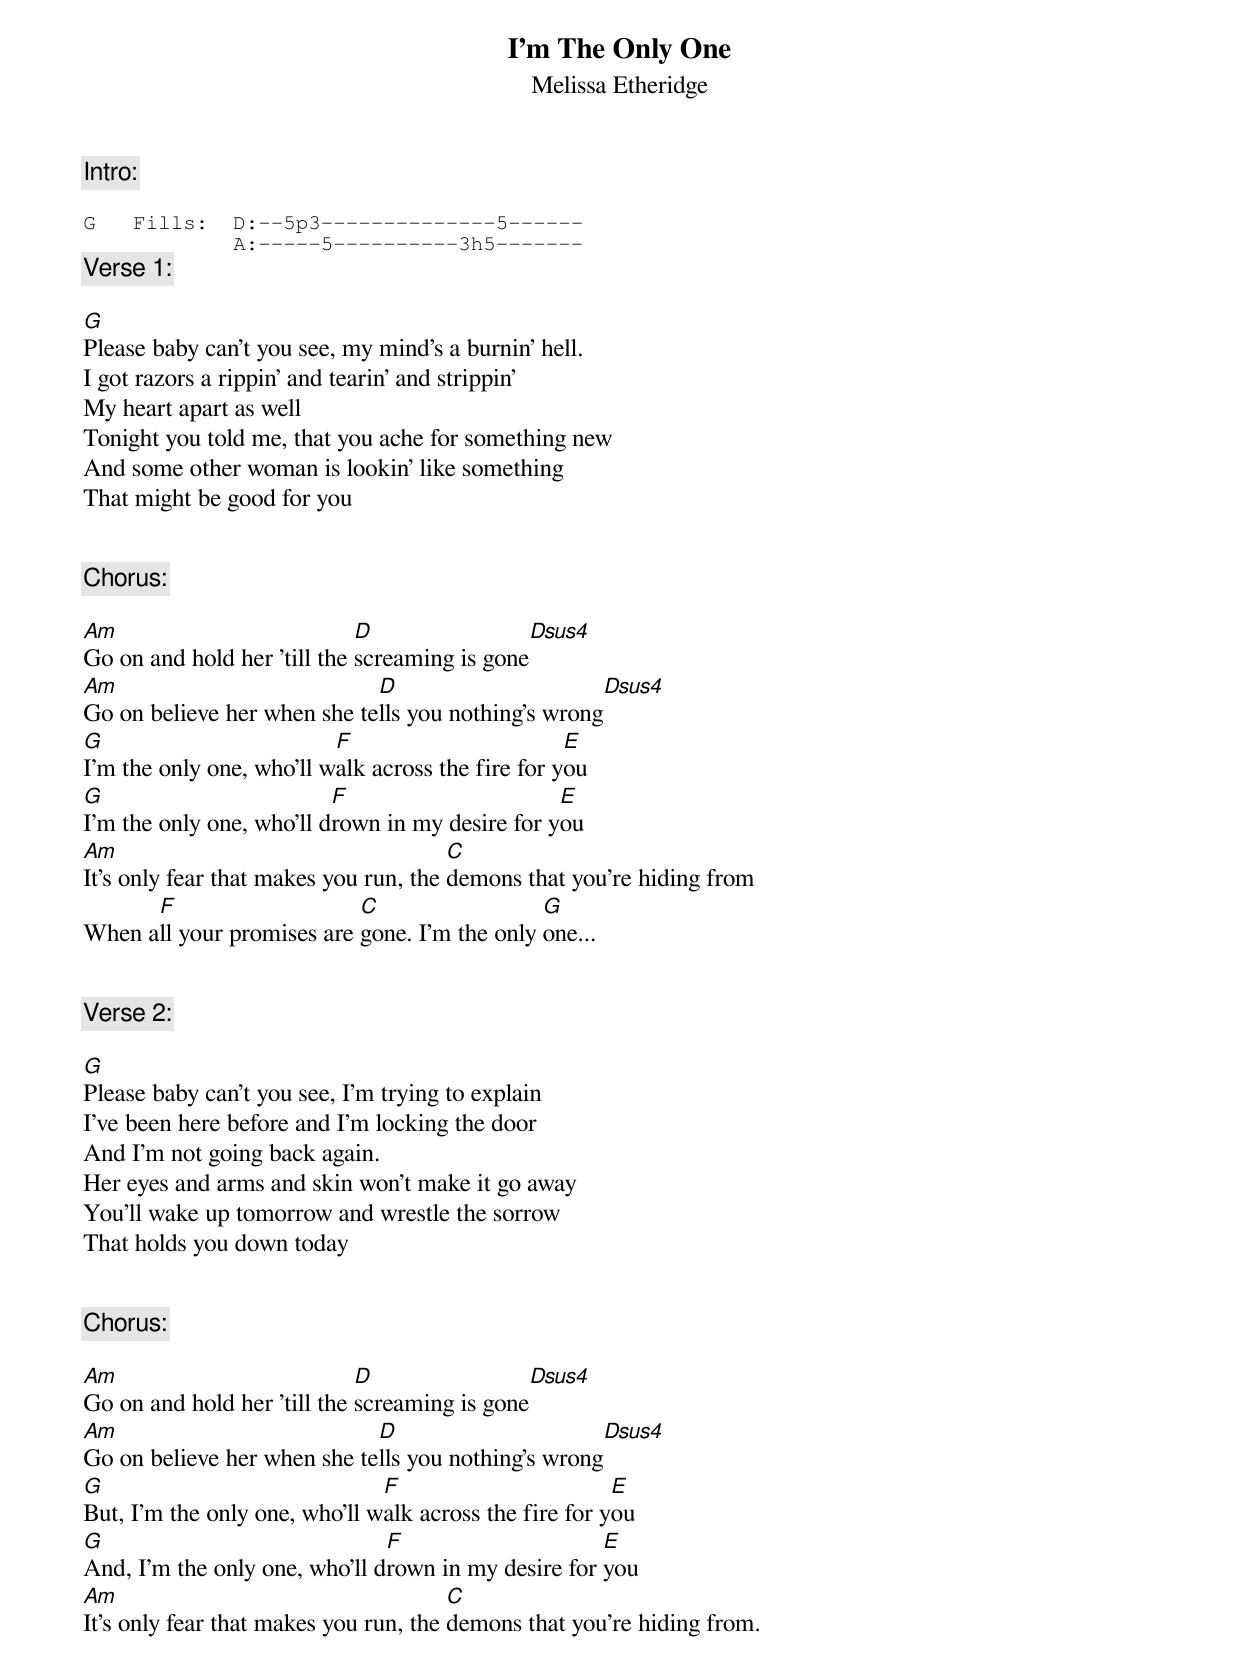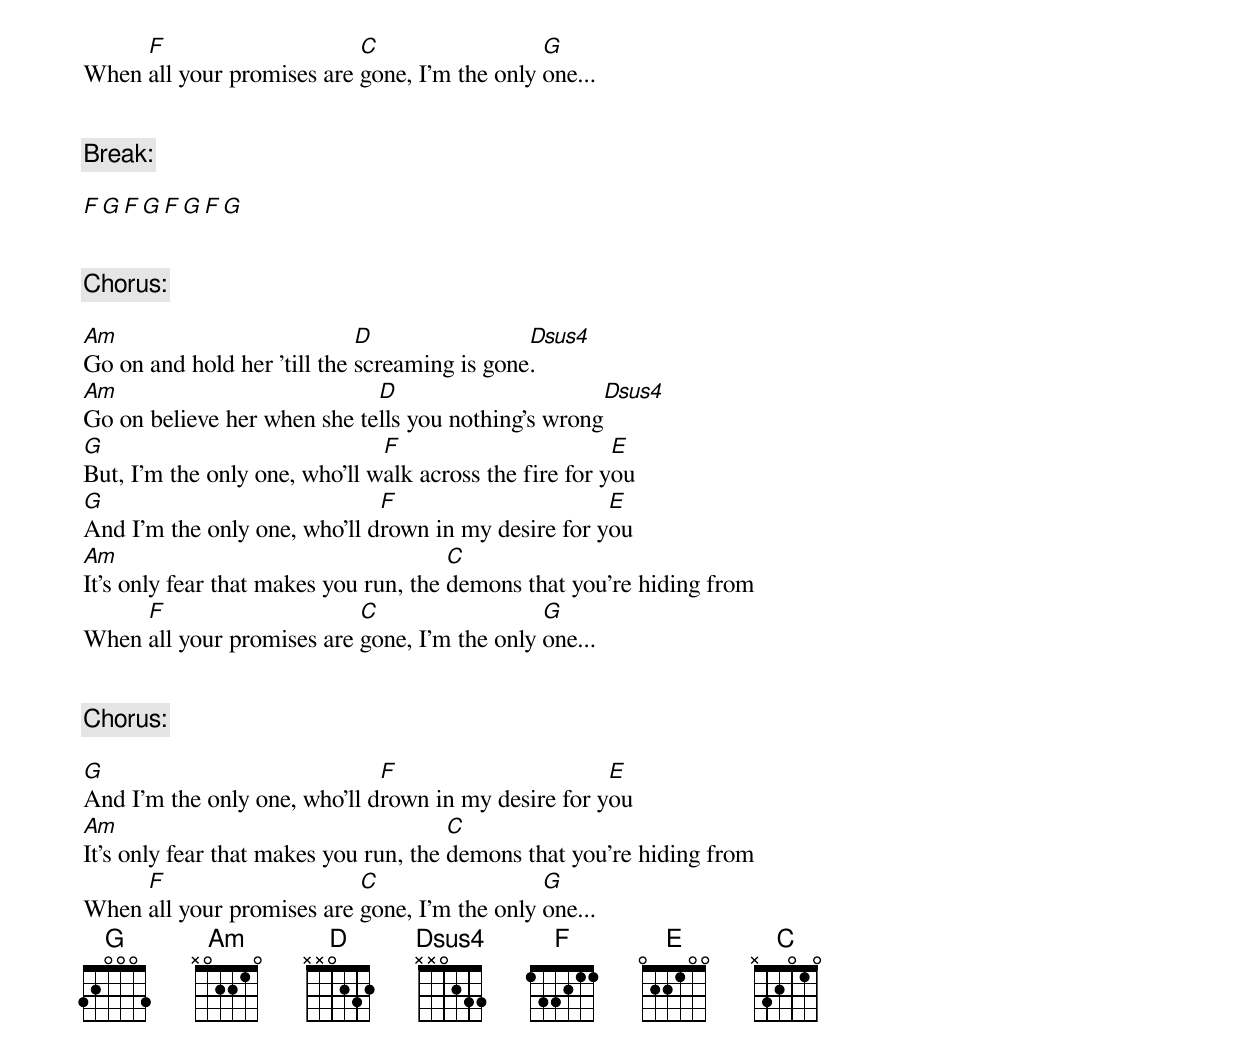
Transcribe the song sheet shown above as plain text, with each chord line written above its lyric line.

I'm The Only One
Melissa Etheridge

[Intro:]

G   Fills:  D:--5p3--------------5------
            A:-----5----------3h5-------
[Verse 1:]

G
Please baby can't you see, my mind's a burnin' hell.
I got razors a rippin' and tearin' and strippin'
My heart apart as well
Tonight you told me, that you ache for something new
And some other woman is lookin' like something
That might be good for you


[Chorus:]

Am                           D                Dsus4
Go on and hold her 'till the screaming is gone
Am                           D                      Dsus4
Go on believe her when she tells you nothing's wrong
G                         F                        E
I'm the only one, who'll walk across the fire for you
G                         F                      E
I'm the only one, who'll drown in my desire for you
Am                                     C
It's only fear that makes you run, the demons that you're hiding from
      F                    C                  G
When all your promises are gone. I'm the only one...


[Verse 2:]

G
Please baby can't you see, I'm trying to explain
I've been here before and I'm locking the door
And I'm not going back again.
Her eyes and arms and skin won't make it go away
You'll wake up tomorrow and wrestle the sorrow
That holds you down today


[Chorus:]

Am                           D                Dsus4
Go on and hold her 'till the screaming is gone
Am                           D                      Dsus4
Go on believe her when she tells you nothing's wrong
G                              F                        E
But, I'm the only one, who'll walk across the fire for you
G                              F                     E
And, I'm the only one, who'll drown in my desire for you
Am                                     C
It's only fear that makes you run, the demons that you're hiding from.
     F                     C                  G
When all your promises are gone, I'm the only one...


[Break:]

F G F G F G F G


[Chorus:]

Am                           D                Dsus4
Go on and hold her 'till the screaming is gone.
Am                           D                      Dsus4
Go on believe her when she tells you nothing's wrong
G                              F                        E
But, I'm the only one, who'll walk across the fire for you
G                             F                      E
And I'm the only one, who'll drown in my desire for you
Am                                     C
It's only fear that makes you run, the demons that you're hiding from
     F                     C                  G
When all your promises are gone, I'm the only one...


[Chorus:]

G                             F                      E
And I'm the only one, who'll drown in my desire for you
Am                                     C
It's only fear that makes you run, the demons that you're hiding from
     F                     C                  G
When all your promises are gone, I'm the only one...
